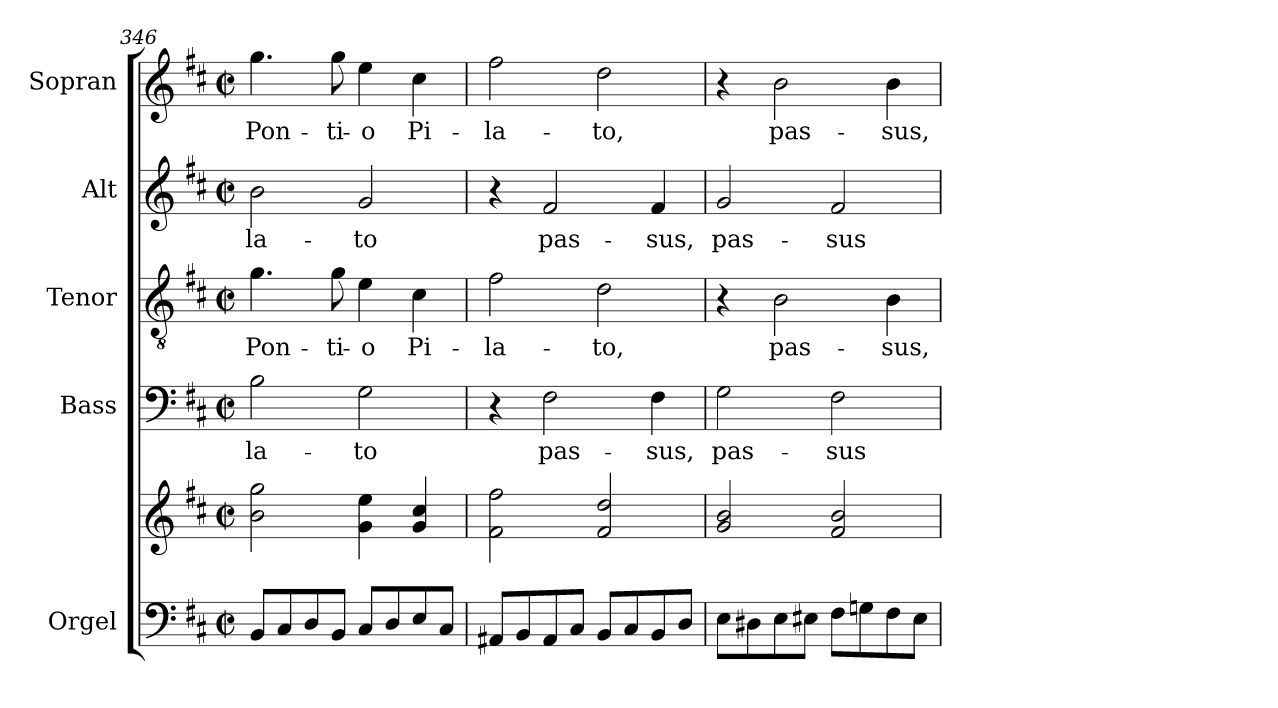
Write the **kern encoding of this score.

**kern	**kern	**kern	**text	**kern	**text	**kern	**text	**kern	**text
*part5	*part5	*part4	*part4	*part3	*part3	*part2	*part2	*part1	*part1
*staff6	*staff5	*staff4	*staff4	*staff3	*staff3	*staff2	*staff2	*staff1	*staff1
*I"Orgel	*	*I"Bass	*	*I"Tenor	*	*I"Alt	*	*I"Sopran	*
*I'Org.	*	*I'B.	*	*I'T.	*	*I'A.	*	*I'S.	*
!!LO:PB:g=z
*clefF4	*clefG2	*clefF4	*	*clefGv2	*	*clefG2	*	*clefG2	*
*k[f#c#]	*k[f#c#]	*k[f#c#]	*	*k[f#c#]	*	*k[f#c#]	*	*k[f#c#]	*
*D:	*D:	*D:	*	*D:	*	*D:	*	*D:	*
*M2/2	*M2/2	*M2/2	*	*M2/2	*	*M2/2	*	*M2/2	*
*met(c|)	*met(c|)	*met(c|)	*	*met(c|)	*	*met(c|)	*	*met(c|)	*
=346	=346	=346	=346	=346	=346	=346	=346	=346	=346
!	!	!	!LO:LY:b	!	!LO:LY:b	!	!LO:LY:b	!	!LO:LY:b
8BB/L	2b\ 2gg\	2B\	-la-	4.g\	Pon-	2b\	-la-	4.gg\	Pon-
8C#/	.	.	.	.	.	.	.	.	.
8D/	.	.	.	.	.	.	.	.	.
!	!	!	!	!	!LO:LY:b	!	!	!	!LO:LY:b
8BB/J	.	.	.	8g\	-ti-	.	.	8gg\	-ti-
!	!	!	!LO:LY:b	!	!LO:LY:b	!	!LO:LY:b	!	!LO:LY:b
8C#/L	4g\ 4ee\	2G\	-to	4e\	-o	2g/	-to	4ee\	-o
8D/	.	.	.	.	.	.	.	.	.
!	!	!	!	!	!LO:LY:b	!	!	!	!LO:LY:b
8E/	4g/ 4cc#/	.	.	4c#\	Pi-	.	.	4cc#\	Pi-
8C#/J	.	.	.	.	.	.	.	.	.
=347	=347	=347	=347	=347	=347	=347	=347	=347	=347
!	!	!	!	!	!LO:LY:b	!	!	!	!LO:LY:b
8AA#X/L	2f#\ 2ff#\	4r	.	2f#\	-la-	4r	.	2ff#\	-la-
8BB/	.	.	.	.	.	.	.	.	.
!	!	!	!LO:LY:b	!	!	!	!LO:LY:b	!	!
8AA#/	.	2F#\	pas-	.	.	2f#/	pas-	.	.
8C#/J	.	.	.	.	.	.	.	.	.
!	!	!	!	!	!LO:LY:b	!	!	!	!LO:LY:b
8BB/L	2f#/ 2dd/	.	.	2d\	-to,	.	.	2dd\	-to,
8C#/	.	.	.	.	.	.	.	.	.
!	!	!	!LO:LY:b	!	!	!	!LO:LY:b	!	!
8BB/	.	4F#\	-sus,	.	.	4f#/	-sus,	.	.
8D/J	.	.	.	.	.	.	.	.	.
=348	=348	=348	=348	=348	=348	=348	=348	=348	=348
!	!	!	!LO:LY:b	!	!	!	!LO:LY:b	!	!
8E\L	2g/ 2b/	2G\	pas-	4r	.	2g/	pas-	4r	.
8D#X\	.	.	.	.	.	.	.	.	.
!	!	!	!	!	!LO:LY:b	!	!	!	!LO:LY:b
8E\	.	.	.	2B\	pas-	.	.	2b\	pas-
8E#X\J	.	.	.	.	.	.	.	.	.
!	!	!	!LO:LY:b	!	!	!	!LO:LY:b	!	!
8F#\L	2f#/ 2b/	2F#\	-sus	.	.	2f#/	-sus	.	.
8Gn\	.	.	.	.	.	.	.	.	.
!	!	!	!	!	!LO:LY:b	!	!	!	!LO:LY:b
8F#\	.	.	.	4B\	-sus,	.	.	4b\	-sus,
8E#\J	.	.	.	.	.	.	.	.	.
=	=	=	=	=	=	=	=	=	=
*-	*-	*-	*-	*-	*-	*-	*-	*-	*-
